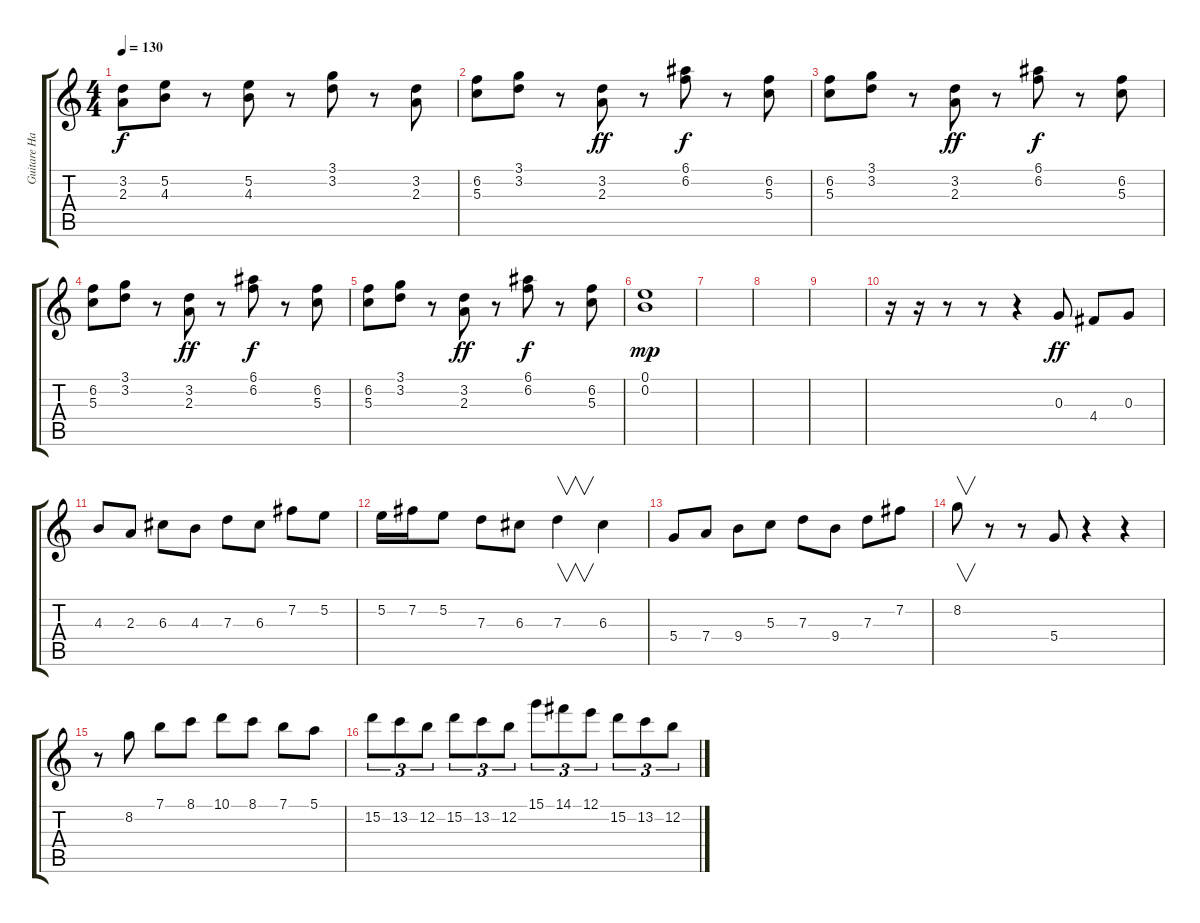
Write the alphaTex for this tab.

\track ("Guitare Harmonie" "Guitare Ha") {instrument distortionguitar}
\staff {score tabs}
\tuning (E4 B3 G3 D3 A2 D2) {hide}
\ts (4 4)
\tempo 130
\clef g2
\ks c
(3.2 2.3).8{dy f} (5.2 4.3).8 r.8 (5.2 4.3).8 r.8 (3.1 3.2).8 r.8 (3.2 2.3).8 |
(6.2 5.3).8 (3.1 3.2).8 r.8 (3.2 2.3).8{dy ff} r.8 (6.1 6.2).8{dy f} r.8 (6.2 5.3).8 |
(6.2 5.3).8 (3.1 3.2).8 r.8 (3.2 2.3).8{dy ff} r.8 (6.1 6.2).8{dy f} r.8 (6.2 5.3).8 |
(6.2 5.3).8 (3.1 3.2).8 r.8 (3.2 2.3).8{dy ff} r.8 (6.1 6.2).8{dy f} r.8 (6.2 5.3).8 |
(6.2 5.3).8 (3.1 3.2).8 r.8 (3.2 2.3).8{dy ff} r.8 (6.1 6.2).8{dy f} r.8 (6.2 5.3).8 |
(0.1 0.2).1{dy mp} |
|
|
|
r.16 r.16 r.8 r.8 r.4 0.3.8{dy ff} 4.4.8 0.3.8 |
4.3.8 2.3.8 6.3.8 4.3.8 7.3.8 6.3.8 7.2.8 5.2.8 |
5.2.16 7.2.16 5.2.8 7.3.8 6.3.8 7.3.4{v} 6.3.4 |
5.4.8 7.4.8 9.4.8 5.3.8 7.3.8 9.4.8 7.3.8 7.2.8 |
8.2.8{v} r.8 r.8 5.4.8 r.4 r.4 |
r.8 8.2.8 7.1.8 8.1.8 10.1.8 8.1.8 7.1.8 5.1.8 |
15.2.8{tu (3 2)} 13.2.8{tu (3 2)} 12.2.8{tu (3 2)} 15.2.8{tu (3 2)} 13.2.8{tu (3 2)} 12.2.8{tu (3 2)} 15.1.8{tu (3 2)} 14.1.8{tu (3 2)} 12.1.8{tu (3 2)} 15.2.8{tu (3 2)} 13.2.8{tu (3 2)} 12.2.8{tu (3 2)}
